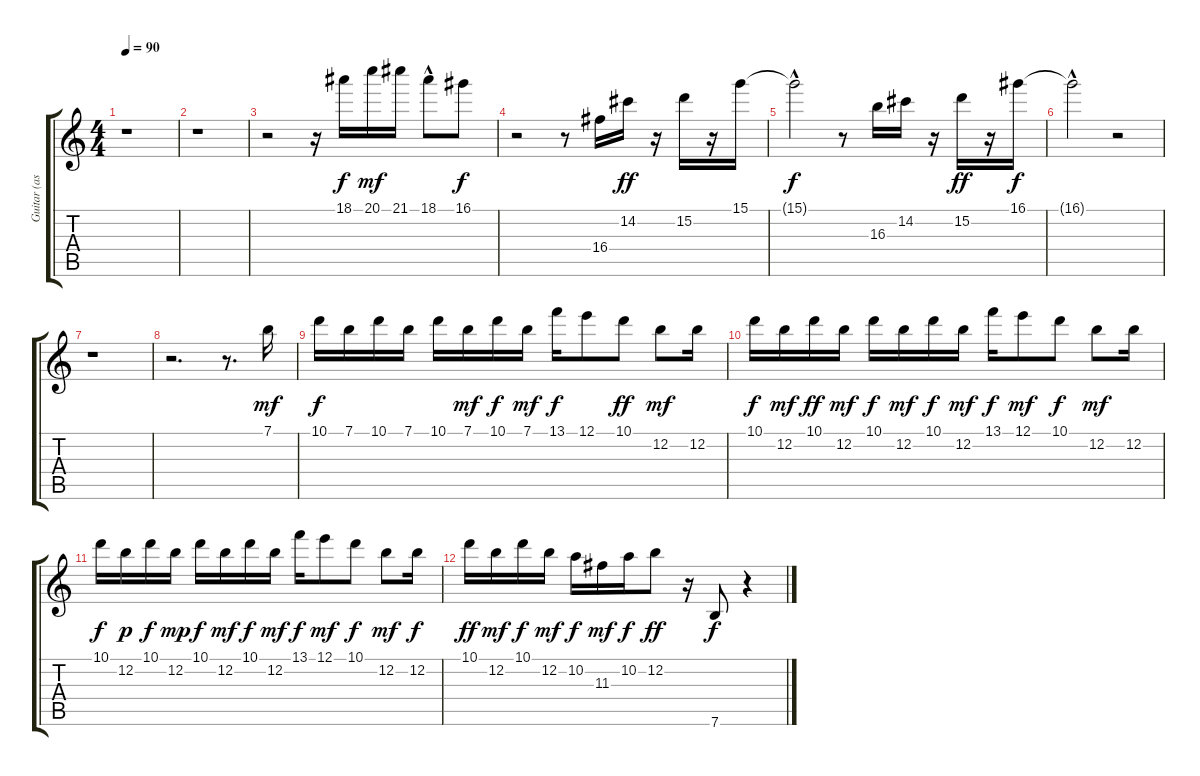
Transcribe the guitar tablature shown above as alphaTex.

\track ("Guitar (assolo)" "Guitar (as") {instrument acousticguitarnylon}
\staff {score tabs}
\tuning (E4 B3 G3 D3 A2 E2) {hide}
\ts (4 4)
\tempo 90
\clef g2
\ks c
r.1{dy f} |
r.1 |
r.2 r.16 18.1.16 20.1.16{dy mf} 21.1.16 18.1{hac}.8 16.1.8{dy f} |
r.2 r.8 16.4.16 14.2.16{dy ff} r.16 15.2.16 r.16 15.1.16 |
15.1{hac t}.2{dy f} r.8 16.3.16 14.2.16 r.16 15.2.16{dy ff} r.16 16.1.16{dy f} |
16.1{hac t}.2 r.2 |
r.1 |
r.2{d} r.8{d} 7.1.16{dy mf} |
10.1.16{dy f} 7.1.16 10.1.16 7.1.16 10.1.16 7.1.16{dy mf} 10.1.16{dy f} 7.1.16{dy mf} 13.1.16{dy f} 12.1.8 10.1.8{dy ff} 12.2.8{dy mf} 12.2.16 |
10.1.16{dy f} 12.2.16{dy mf} 10.1.16{dy ff} 12.2.16{dy mf} 10.1.16{dy f} 12.2.16{dy mf} 10.1.16{dy f} 12.2.16{dy mf} 13.1.16{dy f} 12.1.8{dy mf} 10.1.8{dy f} 12.2.8{dy mf} 12.2.16 |
10.1.16{dy f} 12.2.16{dy p} 10.1.16{dy f} 12.2.16{dy mp} 10.1.16{dy f} 12.2.16{dy mf} 10.1.16{dy f} 12.2.16{dy mf} 13.1.16{dy f} 12.1.8{dy mf} 10.1.8{dy f} 12.2.8{dy mf} 12.2.16{dy f} |
10.1.16{dy ff} 12.2.16{dy mf} 10.1.16{dy f} 12.2.16{dy mf} 10.2.16{dy f} 11.3.16{dy mf} 10.2.16{dy f} 12.2.8{dy ff} r.16 7.6.8{dy f} r.4
